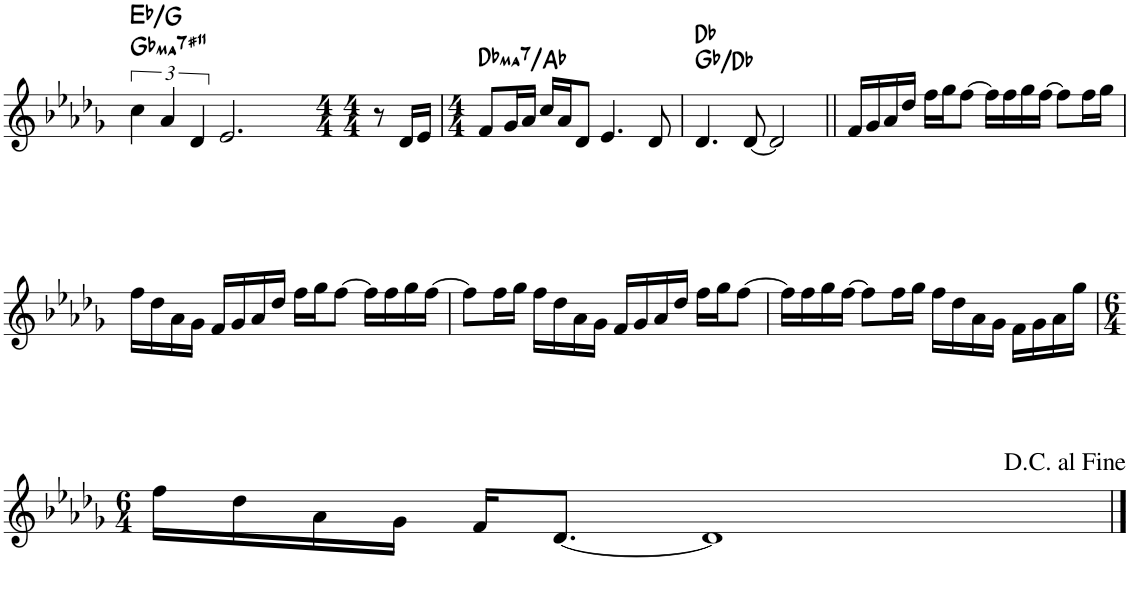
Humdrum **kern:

**kern	**harte
*part1	*part1
*staff1	*
*I"Tenor Saxophone	*
*I'T Sax	*
!!LO:PB:g=z
*clefG2	*
*ITrd8c14	*
*k[b-e-a-d-g-]	*
*M4/4	*
=57	=57
!	!LO:H:n=1:kt=ma7
6cc\	Gb:maj7(#11) Eb:maj/3
6a-/	.
6d-/	.
[2e-/	.
4ryy	.
8r	.
16d-/LL	.
16e-/JJ	.
=58	=58
*M4/4	*
!	!LO:H:kt=ma7
8f/L	Db:maj7/5
4e-/]	.
16g-/L	.
16a-/JJ	.
16cc/LL	.
16a-/J	.
8d-/J	.
4.e-/	.
8d-/	.
=59	=59
4.d-/	Gb:maj/5 Db:maj
[8d-/	.
2d-/]	.
=60||	=60||
16f/LL	.
16g-/	.
16a-/	.
16dd-/JJ	.
16ff\LL	.
16gg-\J	.
[8ff\J	.
16ff\LL]	.
16ff\	.
16gg-\	.
[16ff\JJ	.
8ff\L]	.
16ff\L	.
16gg-\JJ	.
!!LO:LB:g=z
=61	=61
16ff\LL	.
16dd-\	.
16a-\	.
16g-\JJ	.
16f/LL	.
16g-/	.
16a-/	.
16dd-/JJ	.
16ff\LL	.
16gg-\J	.
[8ff\J	.
16ff\LL]	.
16ff\	.
16gg-\	.
[16ff\JJ	.
=62	=62
8ff\L]	.
16ff\L	.
16gg-\JJ	.
16ff\LL	.
16dd-\	.
16a-\	.
16g-\JJ	.
16f/LL	.
16g-/	.
16a-/	.
16dd-/JJ	.
16ff\LL	.
16gg-\J	.
[8ff\J	.
=63	=63
16ff\LL]	.
16ff\	.
16gg-\	.
[16ff\JJ	.
8ff\L]	.
16ff\L	.
16gg-\JJ	.
16ff\LL	.
16dd-\	.
16a-\	.
16g-\JJ	.
16f\LL	.
16g-\	.
16a-\	.
16gg-\JJ	.
!!LO:LB:g=z
=64	=64
*M6/4	*
16ff\LL	.
16dd-\	.
16a-\	.
16g-\JJ	.
16f/KL	.
[8.d-/J	.
1d-]	.
==	==
*-	*-
